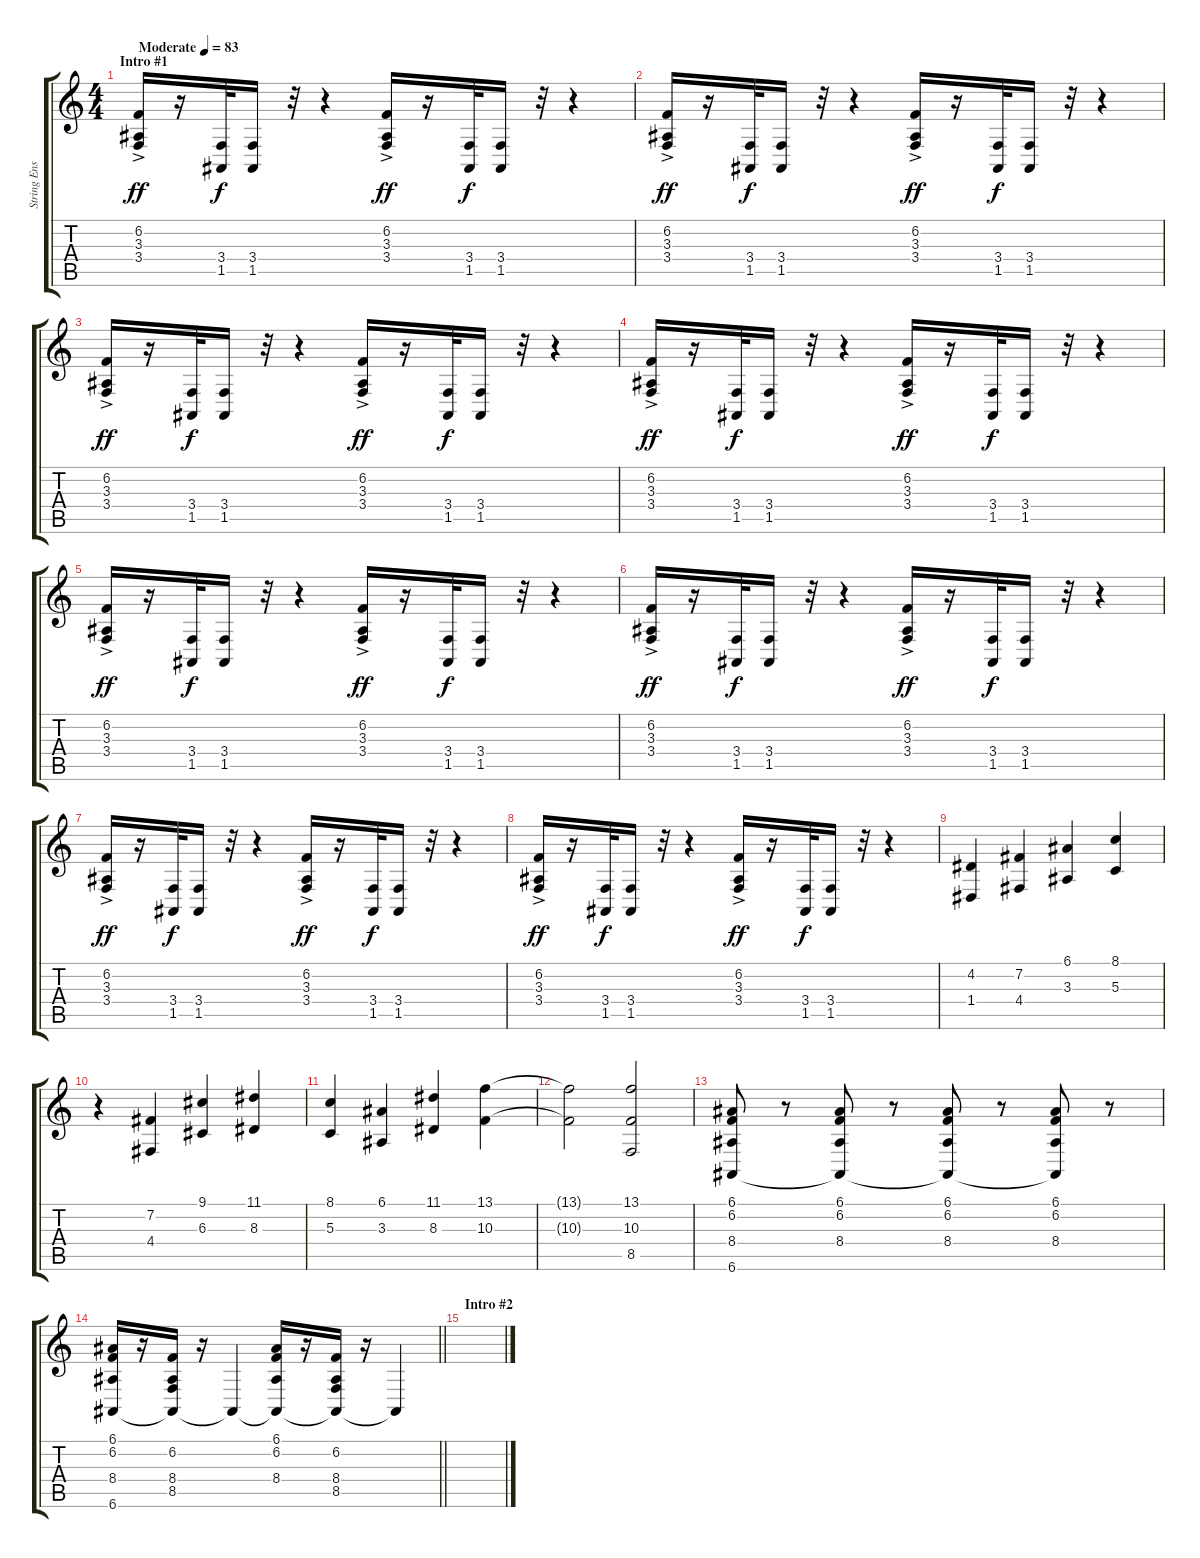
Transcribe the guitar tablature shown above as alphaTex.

\track ("String Ensemble" "String Ens") {instrument stringensemble1}
\staff {score tabs}
\tuning (E4 B3 G3 D3 A2 E2) {hide}
\ts (4 4)
\section ("" "Intro #1")
\tempo (83 "Moderate")
\clef g2
\ks c
(6.2{ac} 3.3{ac} 3.4{ac}).16{dy ff instrument stringensemble1} r.16 (3.4 1.5).32{dy f} (3.4 1.5).16 r.32 r.4 (6.2{ac} 3.3{ac} 3.4{ac}).16{dy ff} r.16 (3.4 1.5).32{dy f} (3.4 1.5).16 r.32 r.4 |
(6.2{ac} 3.3{ac} 3.4{ac}).16{dy ff} r.16 (3.4 1.5).32{dy f} (3.4 1.5).16 r.32 r.4 (6.2{ac} 3.3{ac} 3.4{ac}).16{dy ff} r.16 (3.4 1.5).32{dy f} (3.4 1.5).16 r.32 r.4 |
(6.2{ac} 3.3{ac} 3.4{ac}).16{dy ff} r.16 (3.4 1.5).32{dy f} (3.4 1.5).16 r.32 r.4 (6.2{ac} 3.3{ac} 3.4{ac}).16{dy ff} r.16 (3.4 1.5).32{dy f} (3.4 1.5).16 r.32 r.4 |
(6.2{ac} 3.3{ac} 3.4{ac}).16{dy ff} r.16 (3.4 1.5).32{dy f} (3.4 1.5).16 r.32 r.4 (6.2{ac} 3.3{ac} 3.4{ac}).16{dy ff} r.16 (3.4 1.5).32{dy f} (3.4 1.5).16 r.32 r.4 |
(6.2{ac} 3.3{ac} 3.4{ac}).16{dy ff} r.16 (3.4 1.5).32{dy f} (3.4 1.5).16 r.32 r.4 (6.2{ac} 3.3{ac} 3.4{ac}).16{dy ff} r.16 (3.4 1.5).32{dy f} (3.4 1.5).16 r.32 r.4 |
(6.2{ac} 3.3{ac} 3.4{ac}).16{dy ff} r.16 (3.4 1.5).32{dy f} (3.4 1.5).16 r.32 r.4 (6.2{ac} 3.3{ac} 3.4{ac}).16{dy ff} r.16 (3.4 1.5).32{dy f} (3.4 1.5).16 r.32 r.4 |
(6.2{ac} 3.3{ac} 3.4{ac}).16{dy ff} r.16 (3.4 1.5).32{dy f} (3.4 1.5).16 r.32 r.4 (6.2{ac} 3.3{ac} 3.4{ac}).16{dy ff} r.16 (3.4 1.5).32{dy f} (3.4 1.5).16 r.32 r.4 |
(6.2{ac} 3.3{ac} 3.4{ac}).16{dy ff} r.16 (3.4 1.5).32{dy f} (3.4 1.5).16 r.32 r.4 (6.2{ac} 3.3{ac} 3.4{ac}).16{dy ff} r.16 (3.4 1.5).32{dy f} (3.4 1.5).16 r.32 r.4 |
(4.2 1.4).4 (7.2 4.4).4 (6.1 3.3).4 (8.1 5.3).4 |
r.4 (7.2 4.4).4 (9.1 6.3).4 (11.1 8.3).4 |
(8.1 5.3).4 (6.1 3.3).4 (11.1 8.3).4 (13.1 10.3).4 |
(13.1{t} 10.3{t}).2 (13.1 10.3 8.5).2 |
(6.1 6.2 8.4 6.6).8{volume 10} r.8 (6.1 6.2 8.4 6.6{t}).8 r.8 (6.1 6.2 8.4 6.6{t}).8 r.8 (6.1 6.2 8.4 6.6{t}).8 r.8 |
\barLineRight lightlight
(6.1 6.2 8.4 6.6).16 r.16 (6.2 8.4 8.5 6.6{t}).16 r.16 6.6{t}.4 (6.1 6.2 8.4 6.6{t}).16 r.16 (6.2 8.4 8.5 6.6{t}).16 r.16 6.6{t}.4 |
\section ("" "Intro #2")
